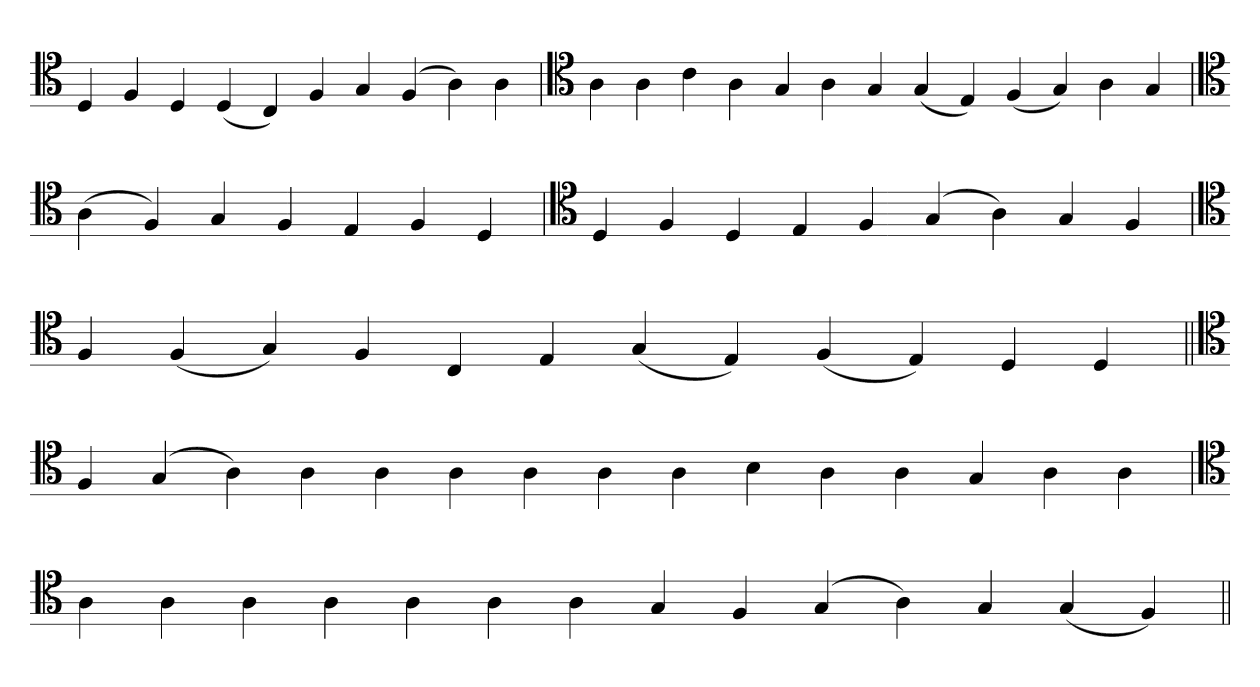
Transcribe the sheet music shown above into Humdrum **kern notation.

**kern
*part1
*staff1
*clefC4
=
4D
4F
4D
(4D
4C)
4F
4G
(4F
4A)
4A
=`
*clefC4
4A
4A
4c
4A
4G
4A
4G
(4G
4E)
(4F
4G)
4A
4G
='
*clefC4
(4A
4F)
4G
4F
4E
4F
4D
=
*clefC4
4D
4F
4D
4E
4F
(4G
4A)
4G
4F
=`
*clefC4
4F
(4F
4G)
4F
4C
4E
(4G
4E)
(4F
4E)
4D
4D
=||
*clefC4
4F
(4G
4A)
4A
4A
4A
4A
4A
4A
4B
4A
4A
4G
4A
4A
=
*clefC4
4A
4A
4A
4A
4A
4A
4A
4G
4F
(4G
4A)
4G
(4G
4F)
=||
*-
